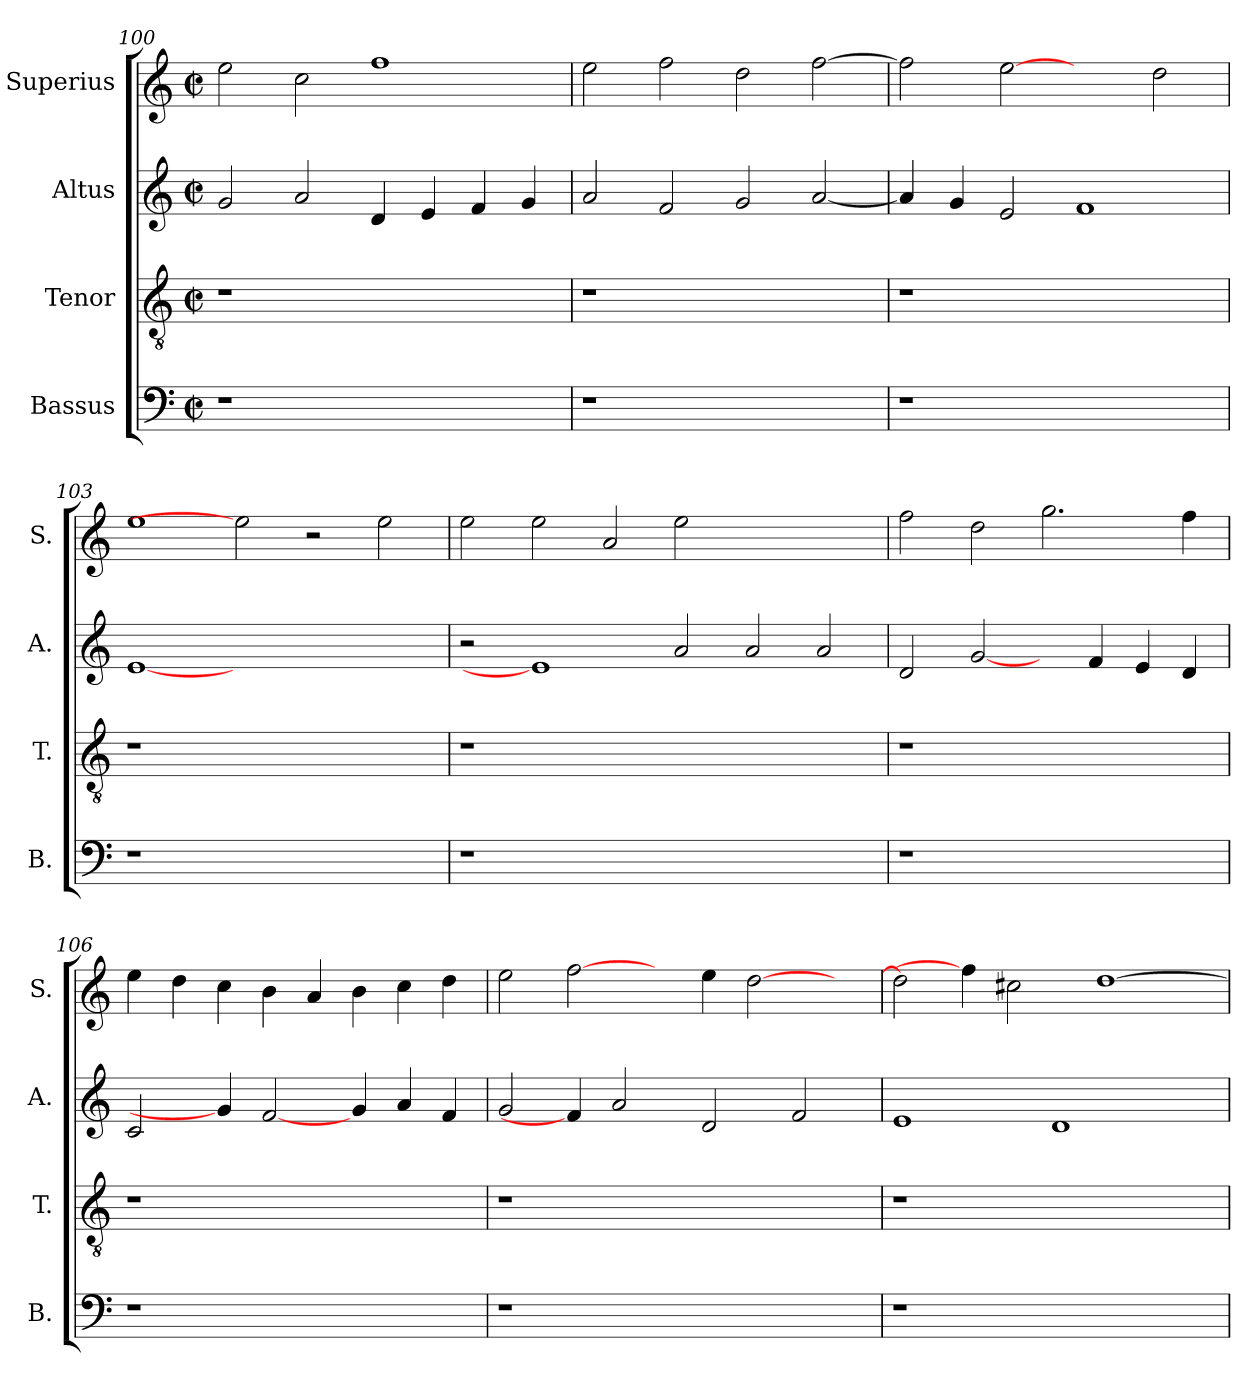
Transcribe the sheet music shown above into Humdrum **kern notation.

**kern	**kern	**kern	**kern
*part4	*part3	*part2	*part1
*staff4	*staff3	*staff2	*staff1
*I"Bassus	*I"Tenor	*I"Altus	*I"Superius
*I'B.	*I'T.	*I'A.	*I'S.
*clefF4	*clefGv2	*clefG2	*clefG2
*	*ITrd7c12	*	*
*k[]	*k[]	*k[]	*k[]
*C:	*C:	*C:	*C:
*M2/2	*M2/2	*M2/2	*M2/2
*met(c|)	*met(c|)	*met(c|)	*met(c|)
=100	=100	=100	=100
!LO:N:vis=1	!LO:N:vis=1	!	!
1r	1r	2gi/	2eei\
.	.	2ai/	2cci\
1ryy	1ryy	4di/	1ffi
.	.	4ei/	.
.	.	4fi/	.
.	.	4gi/	.
=101	=101	=101	=101
!LO:N:vis=1	!LO:N:vis=1	!	!
1r	1r	2ai/	2eei\
.	.	2fi/	2ffi\
1ryy	1ryy	2gi/	2ddi\
.	.	[<2ai/	[>2ffi\
=102	=102	=102	=102
!LO:N:vis=1	!LO:N:vis=1	!	!
1r	1r	4ai/]	2ffi\]
.	.	4gi/	.
.	.	2ei/	[2eei
1ryy	1ryy	1fi	2ryy
.	.	.	2ddi\
!!LO:PB:g=z
=103	=103	=103	=103
!LO:N:vis=1	!LO:N:vis=1	!	!
1r	1r	[1ei	1eei
1.ryy	1.ryy	1.ryy	2eei]
.	.	.	2r
.	.	.	2eei\
=104	=104	=104	=104
!LO:N:vis=1	!LO:N:vis=1	!	!
1r	1r	2r	2eei\
.	.	1ei]	2eei\
0ryy	0ryy	.	2ai/
.	.	2ai/	2eei\
.	.	2ai/	1ryy
.	.	2ai/	.
=105	=105	=105	=105
!LO:N:vis=1	!LO:N:vis=1	!	!
1r	1r	2di/	2ffi\
.	.	[2gi/	2ddi\
1ryy	1ryy	4ryy	2.ggi\
.	.	4fi/	.
.	.	4ei/	.
.	.	4di/	4ffi\
=106	=106	=106	=106
!LO:N:vis=1	!LO:N:vis=1	!	!
1r	1r	2ci/	4eei\
.	.	.	4ddi\
.	.	4gi/]	4cci\
.	.	[2fi/	4bi\
1ryy	1ryy	.	4ai/
.	.	4gi/	4bi\
.	.	4ai/	4cci\
.	.	4fi/	4ddi\
=107	=107	=107	=107
!LO:N:vis=1	!LO:N:vis=1	!	!
1r	1r	2gi/	2eei\
.	.	4fi/]	[2ffi\
.	.	2ai/	.
1ryy	1ryy	.	4ryy
.	.	2di/	4eei\
.	.	.	[>2ddi\
.	.	2fi/	.
4ryy	4ryy	.	4ryy
!!LO:LB:g=z
=108	=108	=108	=108
!LO:N:vis=1	!LO:N:vis=1	!	!
1r	1r	1ei	2ddi\]
.	.	.	4ffi\]
.	.	.	2cc#Xi\
1ryy	1ryy	1di	.
.	.	.	[>1ddi
4ryy	4ryy	4ryy	.
=	=	=	=
*-	*-	*-	*-
